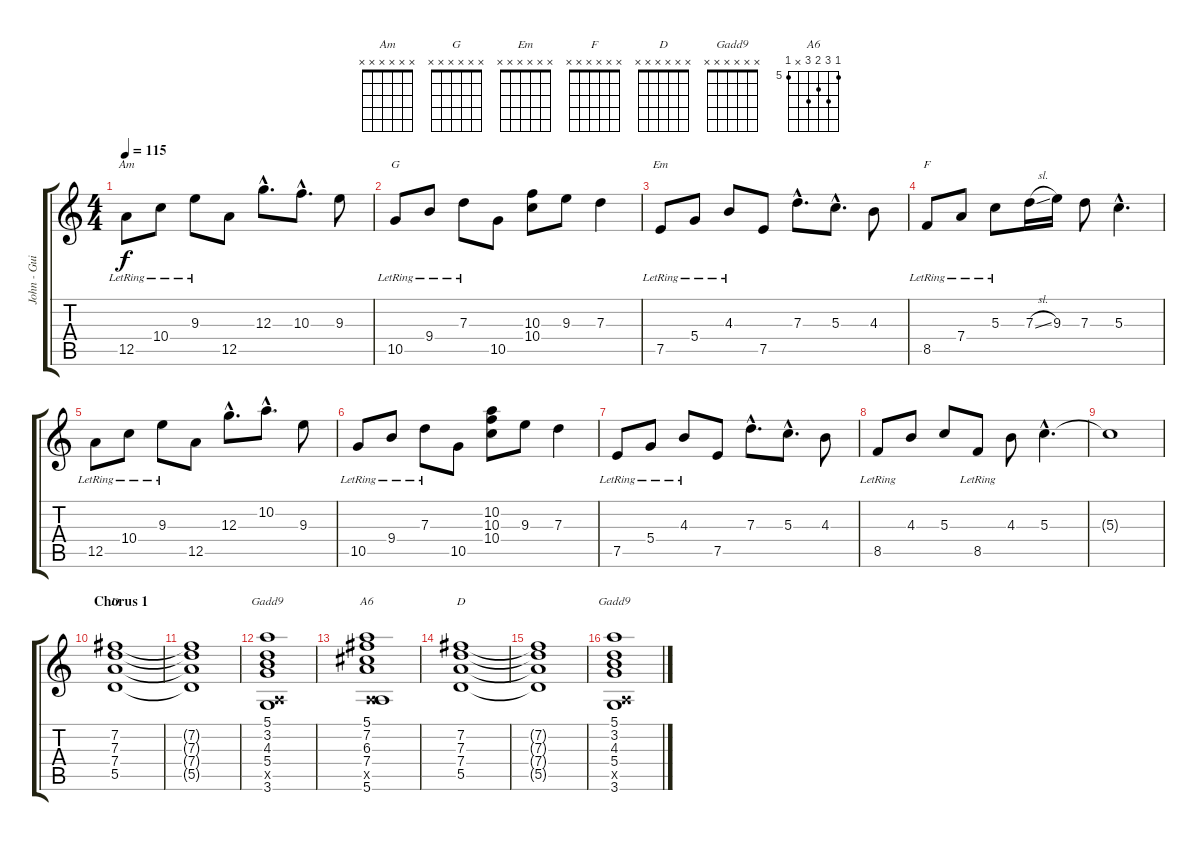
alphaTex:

\track ("John - Guitar" "John - Gui") {instrument electricguitarjazz}
\staff {score tabs}
\tuning (E4 B3 G3 D3 A2 E2) {hide}
\chord ("Am" x x x x x x)
\chord ("G" x x x x x x)
\chord ("Em" x x x x x x)
\chord ("F" x x x x x x)
\chord ("D" x 7 7 7 5 x) {firstfret 5 barre 7}
\chord ("Gadd9" 5 3 4 5 x 3)
\chord ("A6" 5 7 6 7 x 5) {firstfret 5}
\chord ("D" x x x x x x)
\chord ("Gadd9" x x x x x x)
\ts (4 4)
\tempo 115
\clef g2
\ks c
12.5{lr}.8{ch "Am" dy f volume 12} 10.4{lr}.8 9.3{lr}.8 12.5.8 12.3{hac}.8{d} 10.3{hac}.8{d} 9.3.8 |
10.5{lr}.8{ch "G"} 9.4{lr}.8 7.3{lr}.8 10.5.8 (10.3 10.4).8 9.3.8 7.3.4 |
7.5{lr}.8{ch "Em"} 5.4{lr}.8 4.3{lr}.8 7.5.8 7.3{hac}.8{d} 5.3{hac}.8{d} 4.3.8 |
8.5{lr}.8{ch "F"} 7.4{lr}.8 5.3{lr}.8 7.3{sl}.16 9.3.16 7.3.8 5.3{hac}.4{d} |
12.5{lr}.8{volume 12} 10.4{lr}.8 9.3{lr}.8 12.5.8 12.3{hac}.8{d} 10.2{hac}.8{d} 9.3.8 |
10.5{lr}.8 9.4{lr}.8 7.3{lr}.8 10.5.8 (10.2 10.3 10.4).8 9.3.8 7.3.4 |
7.5{lr}.8 5.4{lr}.8 4.3{lr}.8 7.5.8 7.3{hac}.8{d} 5.3{hac}.8{d} 4.3.8 |
8.5{lr}.8 4.3.8 5.3.8 8.5{lr}.8 4.3.8 5.3{hac}.4{d} |
5.3{t}.1 |
\section ("" "Chorus 1")
(7.2 7.3 7.4 5.5).1{ch "D"} |
(7.2{t} 7.3{t} 7.4{t} 5.5{t}).1 |
(5.1 3.2 4.3 5.4 0.5{x} 3.6).1{ch "Gadd9"} |
(5.1 7.2 6.3 7.4 0.5{x} 5.6).1{ch "A6"} |
(7.2 7.3 7.4 5.5).1{ch "D"} |
(7.2{t} 7.3{t} 7.4{t} 5.5{t}).1 |
(5.1 3.2 4.3 5.4 0.5{x} 3.6).1{ch "Gadd9"}
